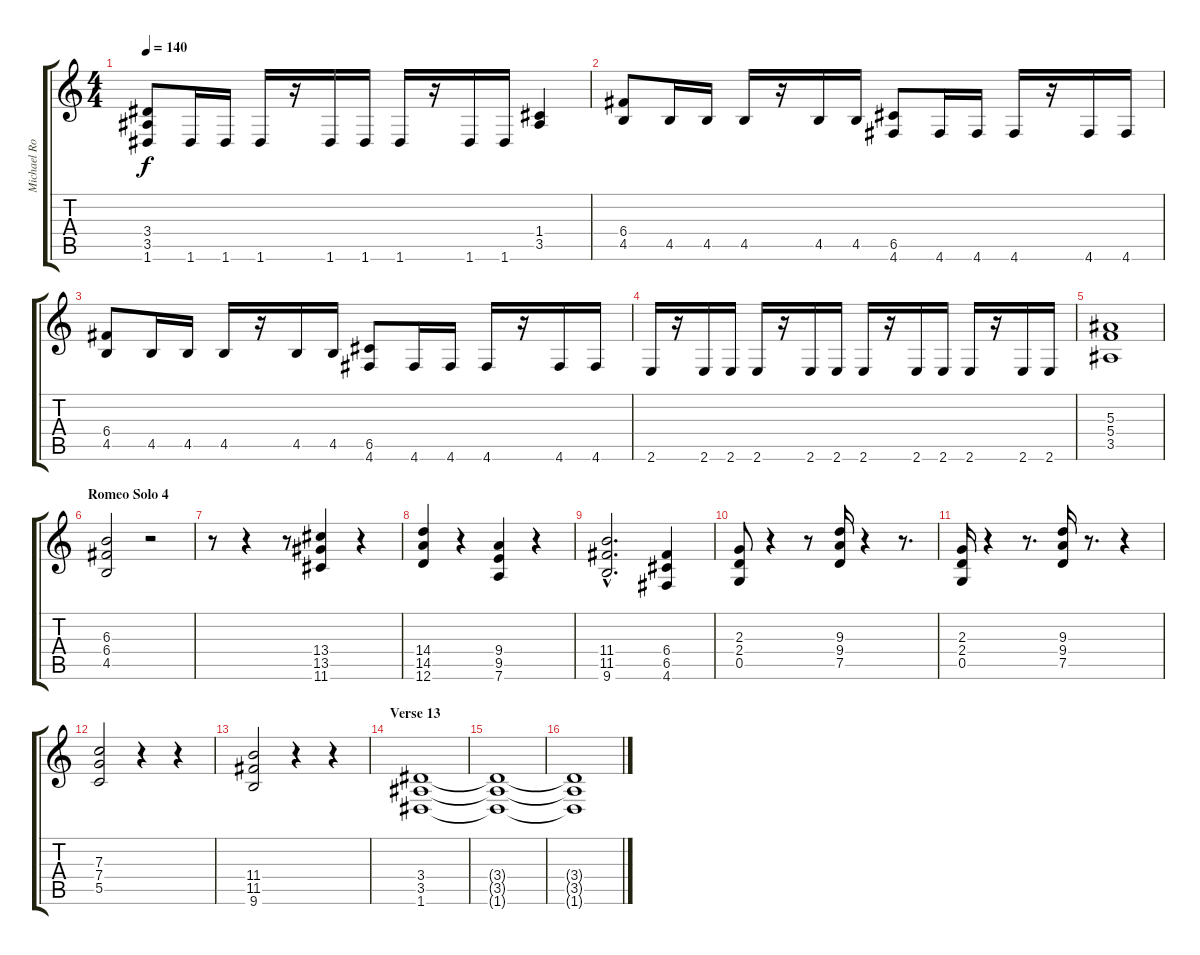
\track ("Michael Romeo Lead" "Michael Ro") {instrument distortionguitar}
\staff {score tabs}
\tuning (D4 A3 F3 C3 G2 D2) {hide}
\ts (4 4)
\tempo 140
\clef g2
\ks c
(3.4 3.5 1.6).8{dy f} 1.6.16 1.6.16 1.6.16 r.16 1.6.16 1.6.16 1.6.16 r.16 1.6.16 1.6.16 (1.4 3.5).4 |
(6.4 4.5).8 4.5.16 4.5.16 4.5.16 r.16 4.5.16 4.5.16 (6.5 4.6).8 4.6.16 4.6.16 4.6.16 r.16 4.6.16 4.6.16 |
(6.4 4.5).8 4.5.16 4.5.16 4.5.16 r.16 4.5.16 4.5.16 (6.5 4.6).8 4.6.16 4.6.16 4.6.16 r.16 4.6.16 4.6.16 |
2.6.16 r.16 2.6.16 2.6.16 2.6.16 r.16 2.6.16 2.6.16 2.6.16 r.16 2.6.16 2.6.16 2.6.16 r.16 2.6.16 2.6.16 |
(5.3 5.4 3.5).1 |
\section ("" "Romeo Solo 4")
(6.3 6.4 4.5).2 r.2 |
r.8 r.4 r.8 (13.4 13.5 11.6).4 r.4 |
(14.4 14.5 12.6).4 r.4 (9.4 9.5 7.6).4 r.4 |
(11.4{hac} 11.5{hac} 9.6{hac}).2{d} (6.4 6.5 4.6).4 |
(2.3 2.4 0.5).8 r.4 r.8 (9.3 9.4 7.5).16 r.4 r.8{d} |
(2.3 2.4 0.5).16 r.4 r.8{d} (9.3 9.4 7.5).16 r.8{d} r.4 |
(7.3 7.4 5.5).2 r.4 r.4 |
(11.4 11.5 9.6).2 r.4 r.4 |
\section ("" "Verse 13")
(3.4 3.5 1.6).1{volume 15 balance 8} |
(3.4{t} 3.5{t} 1.6{t}).1 |
(3.4{t} 3.5{t} 1.6{t}).1
